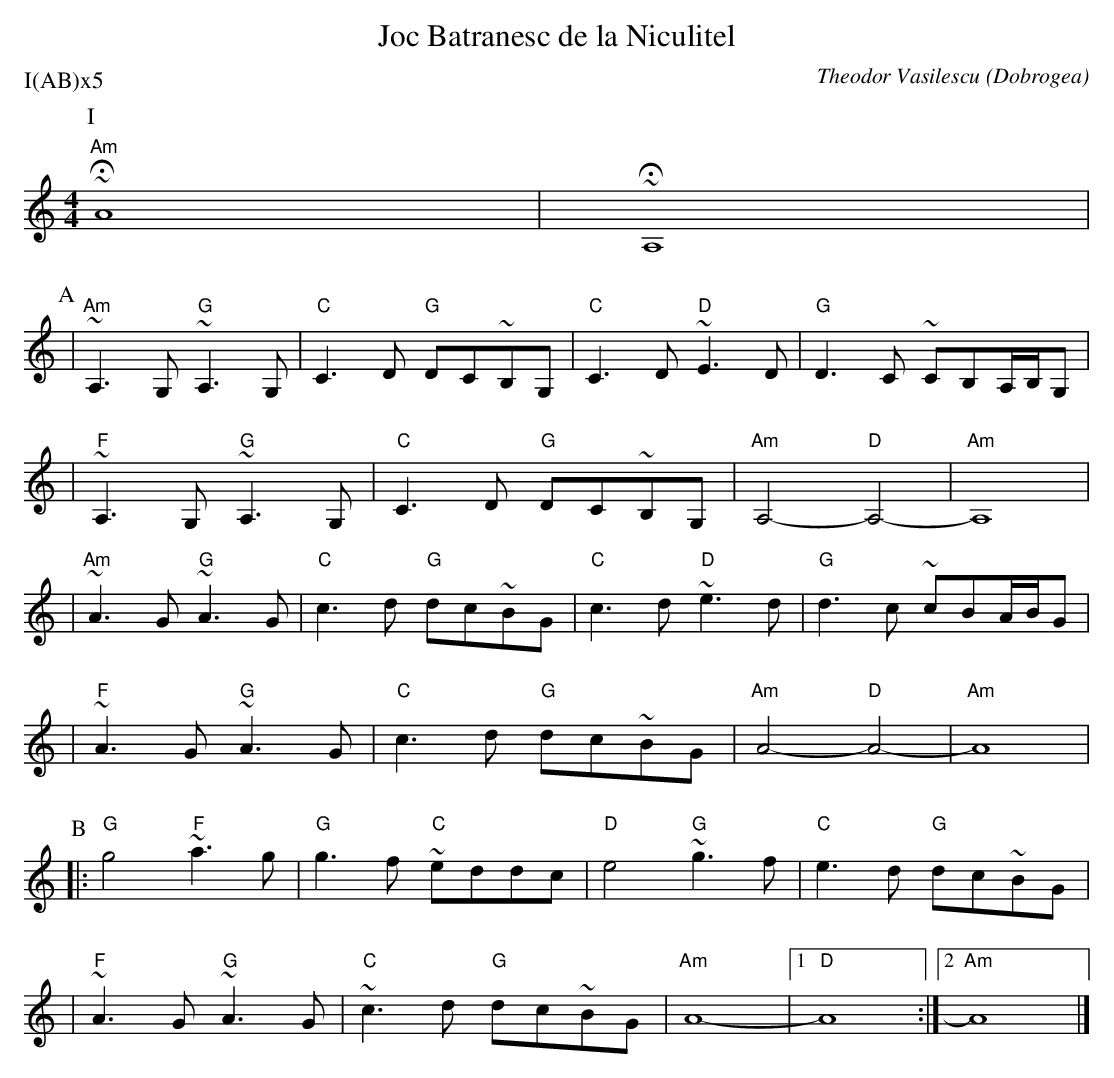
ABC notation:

X:1
T: Joc Batranesc de la Niculitel
C: Theodor Vasilescu
O: Dobrogea
P: I(AB)x5
M: 4/4
L: 1/8
K: Am
P: I
 "Am" ~HA8 | ~HA,8 |
P: A
| "Am" ~A,3G, "G" ~A,3G, | "C" C3D "G"DC~B,G, | "C" C3D "D" ~E3D | "G" D3C ~CB,A,/2B,/2G, |
| "F" ~A,3G, "G" ~A,3G, | "C" C3D "G"DC~B,G, | "Am" A,4- "D"A,4- | "Am"A,8 |
| "Am" ~A3G "G" ~A3G | "C" c3d "G"dc~BG | "C" c3d "D" ~e3d | "G" d3c ~cBA/2B/2G |
| "F" ~A3G "G" ~A3G | "C" c3d "G"dc~BG | "Am" A4- "D"A4- | "Am"A8 |
P: B
|: "G" g4 "F"~a3g | "G"g3f "C"~eddc | "D" e4 "G"~g3f | "C"e3d "G"dc~BG |
| "F" ~A3G "G"~A3G | "C"~c3d "G"dc~BG | "Am" A8- |1 "D" A8 :|2 "Am" A8 |]
